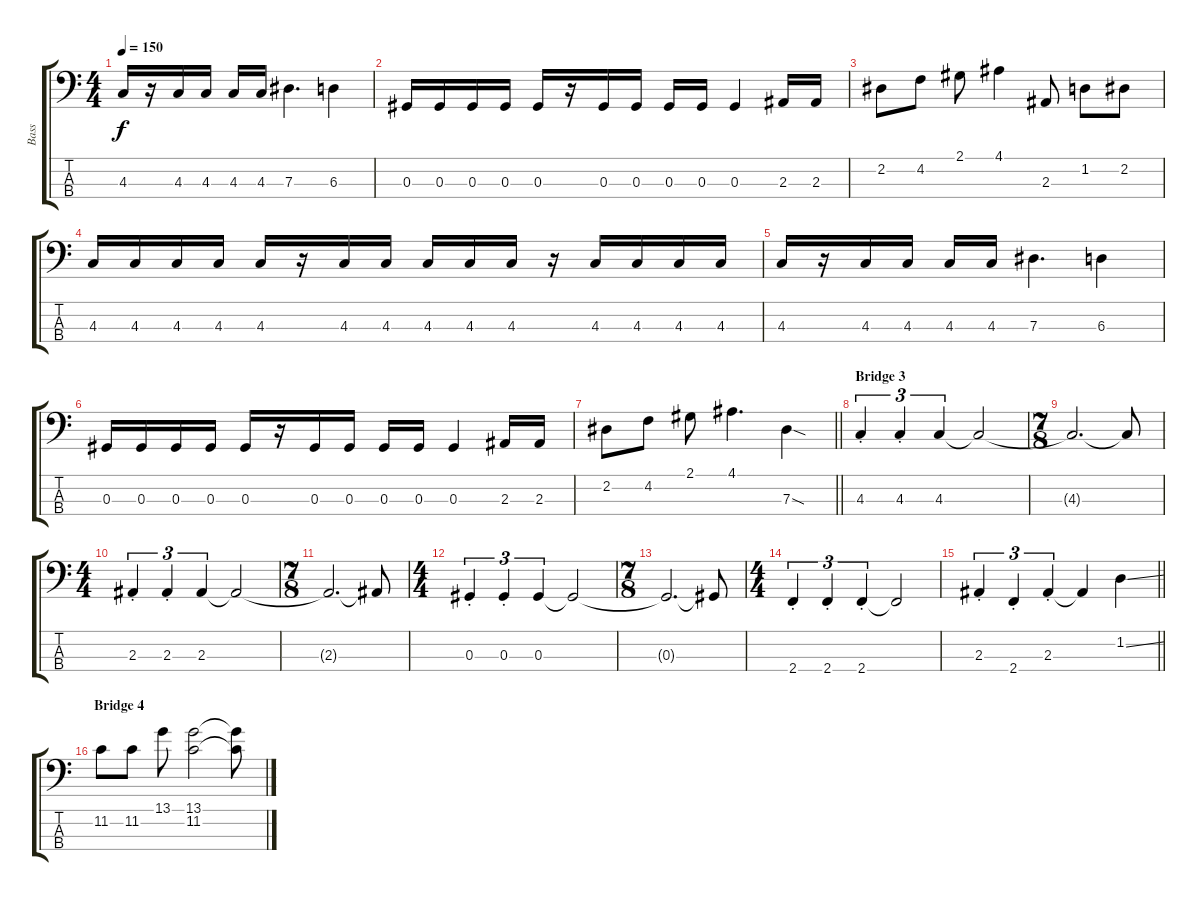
\track ("Bass" "Bass") {instrument electricbassfinger}
\staff {score tabs}
\tuning (Gb2 Db2 Ab1 Eb1) {hide}
\ts (4 4)
\tempo 150
\clef f4
\ks c
4.3.16{dy f} r.16 4.3.16 4.3.16 4.3.16 4.3.16 7.3.4{d} 6.3.4 |
0.3.16 0.3.16 0.3.16 0.3.16 0.3.16 r.16 0.3.16 0.3.16 0.3.16 0.3.16 0.3.4 2.3.16 2.3.16 |
2.2.8 4.2.8 2.1.8 4.1.4 2.3.8 1.2.8 2.2.8 |
4.3.16 4.3.16 4.3.16 4.3.16 4.3.16 r.16 4.3.16 4.3.16 4.3.16 4.3.16 4.3.16 r.16 4.3.16 4.3.16 4.3.16 4.3.16 |
4.3.16 r.16 4.3.16 4.3.16 4.3.16 4.3.16 7.3.4{d} 6.3.4 |
0.3.16 0.3.16 0.3.16 0.3.16 0.3.16 r.16 0.3.16 0.3.16 0.3.16 0.3.16 0.3.4 2.3.16 2.3.16 |
\barLineRight lightlight
2.2.8 4.2.8 2.1.8 4.1.4{d} 7.3{sod}.4 |
\section ("" "Bridge 3")
4.3{st}.4{tu (3 2)} 4.3{st}.4{tu (3 2)} 4.3.4{tu (3 2)} 4.3{t}.2 |
\ts (7 8)
4.3{t}.2{d} 4.3{t}.8 |
\ts (4 4)
2.3{st}.4{tu (3 2)} 2.3{st}.4{tu (3 2)} 2.3.4{tu (3 2)} 2.3{t}.2 |
\ts (7 8)
2.3{t}.2{d} 2.3{t}.8 |
\ts (4 4)
0.3{st}.4{tu (3 2)} 0.3{st}.4{tu (3 2)} 0.3.4{tu (3 2)} 0.3{t}.2 |
\ts (7 8)
0.3{t}.2{d} 0.3{t}.8 |
\ts (4 4)
2.4{st}.4{tu (3 2)} 2.4{st}.4{tu (3 2)} 2.4{st}.4{tu (3 2)} 2.4{t}.2 |
\barLineRight lightlight
2.3{st}.4{tu (3 2)} 2.4{st}.4{tu (3 2)} 2.3{st}.4{tu (3 2)} 2.3{t}.4 1.2{ss}.4 |
\section ("" "Bridge 4")
11.2.8 11.2.8 13.1.8 (13.1 11.2).2 (13.1{t} 11.2{t}).8
